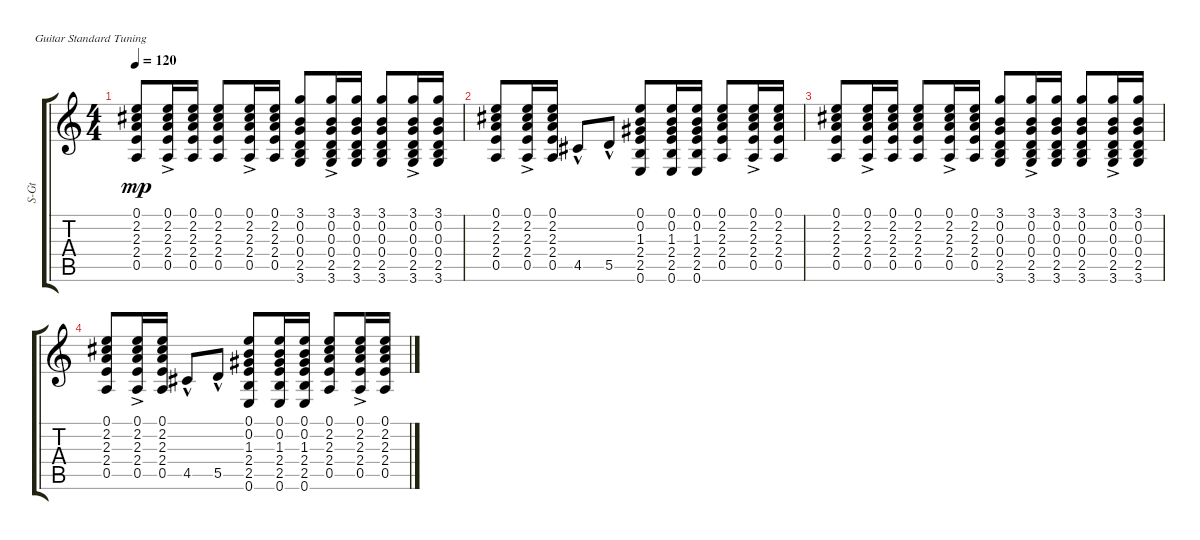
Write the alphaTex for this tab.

\defaultSystemsLayout 4
\track ("Steel Guitar" "S-Gt") {instrument acousticguitarsteel}
\staff {score tabs}
\tuning (E4 B3 G3 D3 A2 E2)
\ts (4 4)
\tempo 120
\clef g2
\ks c
(0.5 2.4 2.3 2.2 0.1).8{dy mp} (0.1{ac} 2.2{ac} 2.3{ac} 2.4{ac} 0.5{ac}).16 (0.1 2.2 2.3 2.4 0.5).16 (0.1 2.2 2.3 2.4 0.5).8 (0.1{ac} 2.2{ac} 2.3{ac} 2.4{ac} 0.5{ac}).16 (0.1 2.2 2.3 2.4 0.5).16 (2.5 0.4 0.3 0.2 3.1 3.6).8 (3.1{ac} 0.2{ac} 0.3{ac} 0.4{ac} 2.5{ac} 3.6).16 (3.1 0.2 0.3 0.4 2.5 3.6).16 (3.1 0.2 0.3 0.4 2.5 3.6).8 (3.1{ac} 0.2{ac} 0.3{ac} 0.4{ac} 2.5{ac} 3.6).16 (3.1 0.2 0.3 0.4 2.5 3.6).16 |
(0.5 2.4 2.3 2.2 0.1).8 (0.1{ac} 2.2{ac} 2.3{ac} 2.4{ac} 0.5{ac}).16 (0.1 2.2 2.3 2.4 0.5).16 4.5{hac}.8 5.5{hac}.8 (0.6 2.5 2.4 1.3 0.2 0.1).8 (0.1 0.2 1.3 2.4 2.5 0.6).16 (0.6 2.5 2.4 1.3 0.2 0.1).16 (0.5 2.4 2.3 2.2 0.1).8 (0.1{ac} 2.2{ac} 2.3{ac} 2.4{ac} 0.5{ac}).16 (0.1 2.2 2.3 2.4 0.5).16 |
(0.5 2.4 2.3 2.2 0.1).8 (0.1{ac} 2.2{ac} 2.3{ac} 2.4{ac} 0.5{ac}).16 (0.1 2.2 2.3 2.4 0.5).16 (0.1 2.2 2.3 2.4 0.5).8 (0.1{ac} 2.2{ac} 2.3{ac} 2.4{ac} 0.5{ac}).16 (0.1 2.2 2.3 2.4 0.5).16 (2.5 0.4 0.3 0.2 3.1 3.6).8 (3.1{ac} 0.2{ac} 0.3{ac} 0.4{ac} 2.5{ac} 3.6).16 (3.1 0.2 0.3 0.4 2.5 3.6).16 (3.1 0.2 0.3 0.4 2.5 3.6).8 (3.1{ac} 0.2{ac} 0.3{ac} 0.4{ac} 2.5{ac} 3.6).16 (3.1 0.2 0.3 0.4 2.5 3.6).16 |
(0.5 2.4 2.3 2.2 0.1).8 (0.1{ac} 2.2{ac} 2.3{ac} 2.4{ac} 0.5{ac}).16 (0.1 2.2 2.3 2.4 0.5).16 4.5{hac}.8 5.5{hac}.8 (0.6 2.5 2.4 1.3 0.2 0.1).8 (0.1 0.2 1.3 2.4 2.5 0.6).16 (0.6 2.5 2.4 1.3 0.2 0.1).16 (0.5 2.4 2.3 2.2 0.1).8 (0.1{ac} 2.2{ac} 2.3{ac} 2.4{ac} 0.5{ac}).16 (0.1 2.2 2.3 2.4 0.5).16
